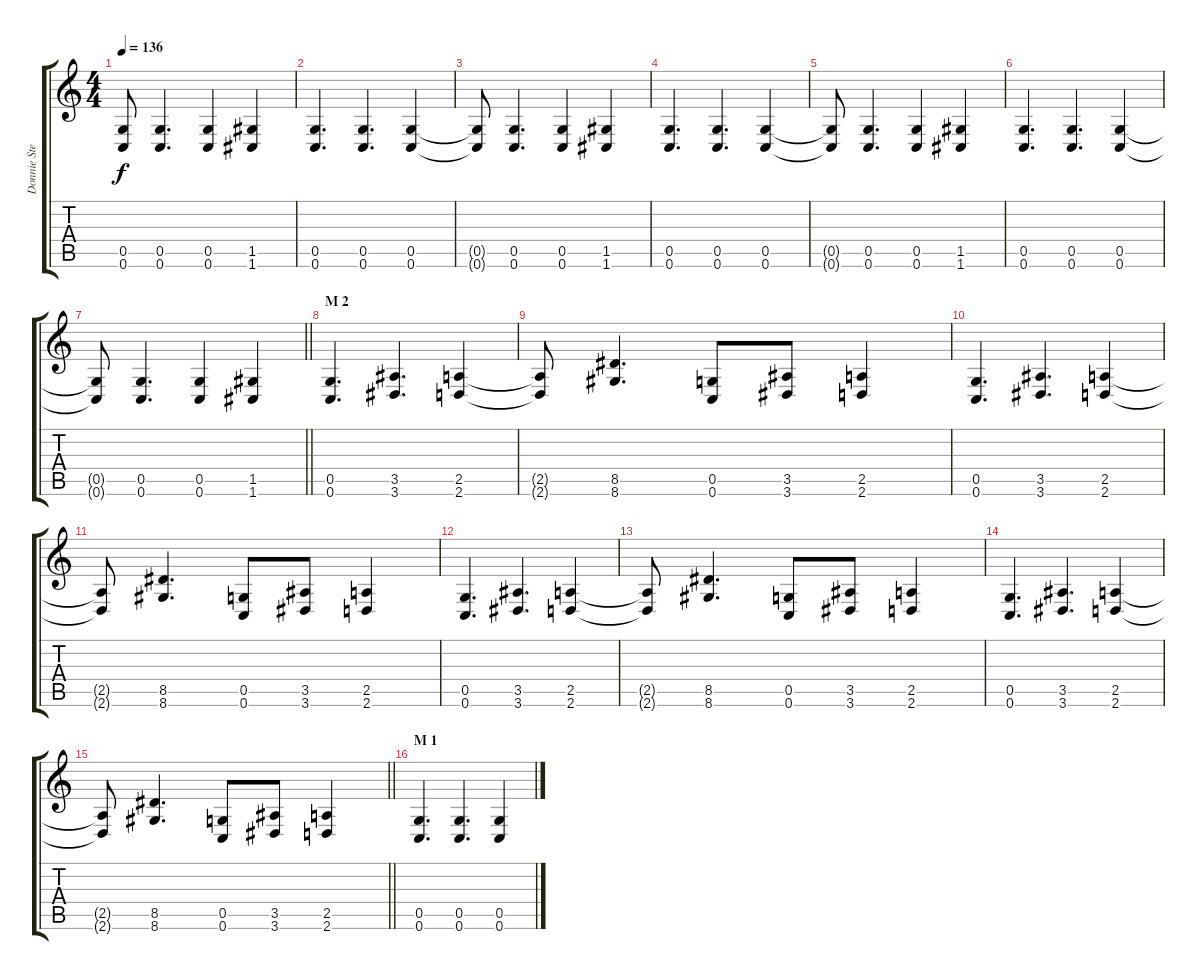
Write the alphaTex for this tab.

\track ("Donnie Steele" "Donnie Ste") {instrument distortionguitar}
\staff {score tabs}
\tuning (D4 A3 F3 C3 G2 C2) {hide}
\ts (4 4)
\tempo 136
\clef g2
\ks c
(0.5{t} 0.6{t}).8{dy f} (0.5 0.6).4{d} (0.5 0.6).4 (1.5 1.6).4 |
(0.5 0.6).4{d} (0.5 0.6).4{d} (0.5 0.6).4 |
(0.5{t} 0.6{t}).8 (0.5 0.6).4{d} (0.5 0.6).4 (1.5 1.6).4 |
(0.5 0.6).4{d} (0.5 0.6).4{d} (0.5 0.6).4 |
(0.5{t} 0.6{t}).8 (0.5 0.6).4{d} (0.5 0.6).4 (1.5 1.6).4 |
(0.5 0.6).4{d} (0.5 0.6).4{d} (0.5 0.6).4 |
\barLineRight lightlight
(0.5{t} 0.6{t}).8 (0.5 0.6).4{d} (0.5 0.6).4 (1.5 1.6).4 |
\section ("" "M 2")
(0.5 0.6).4{d} (3.5 3.6).4{d} (2.5 2.6).4 |
(2.5{t} 2.6{t}).8 (8.5 8.6).4{d} (0.5 0.6).8 (3.5 3.6).8 (2.5 2.6).4 |
(0.5 0.6).4{d} (3.5 3.6).4{d} (2.5 2.6).4 |
(2.5{t} 2.6{t}).8 (8.5 8.6).4{d} (0.5 0.6).8 (3.5 3.6).8 (2.5 2.6).4 |
(0.5 0.6).4{d} (3.5 3.6).4{d} (2.5 2.6).4 |
(2.5{t} 2.6{t}).8 (8.5 8.6).4{d} (0.5 0.6).8 (3.5 3.6).8 (2.5 2.6).4 |
(0.5 0.6).4{d} (3.5 3.6).4{d} (2.5 2.6).4 |
\barLineRight lightlight
(2.5{t} 2.6{t}).8 (8.5 8.6).4{d} (0.5 0.6).8 (3.5 3.6).8 (2.5 2.6).4 |
\section ("" "M 1")
(0.5 0.6).4{d} (0.5 0.6).4{d} (0.5 0.6).4
